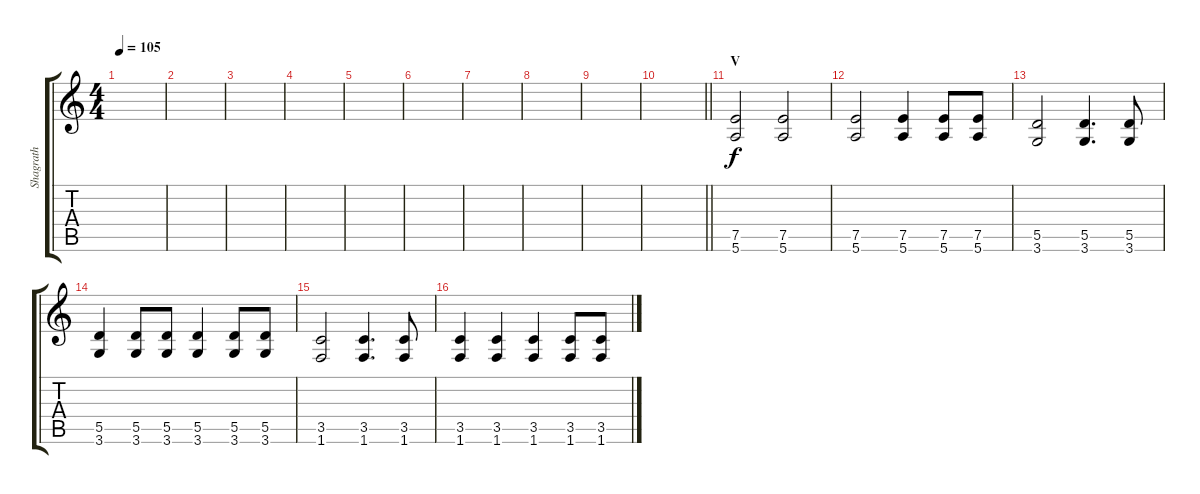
\track ("Shagrath" "Shagrath") {instrument distortionguitar}
\staff {score tabs}
\tuning (E4 B3 G3 D3 A2 E2) {hide}
\ts (4 4)
\tempo 105
\clef g2
\ks c
|
|
|
|
|
|
|
|
|
\barLineRight lightlight
|
\section ("" "V")
(7.5 5.6).2 (7.5 5.6).2 |
(7.5 5.6).2 (7.5 5.6).4 (7.5 5.6).8 (7.5 5.6).8 |
(5.5 3.6).2 (5.5 3.6).4{d} (5.5 3.6).8 |
(5.5 3.6).4 (5.5 3.6).8 (5.5 3.6).8 (5.5 3.6).4 (5.5 3.6).8 (5.5 3.6).8 |
(3.5 1.6).2 (3.5 1.6).4{d} (3.5 1.6).8 |
(3.5 1.6).4 (3.5 1.6).4 (3.5 1.6).4 (3.5 1.6).8 (3.5 1.6).8
